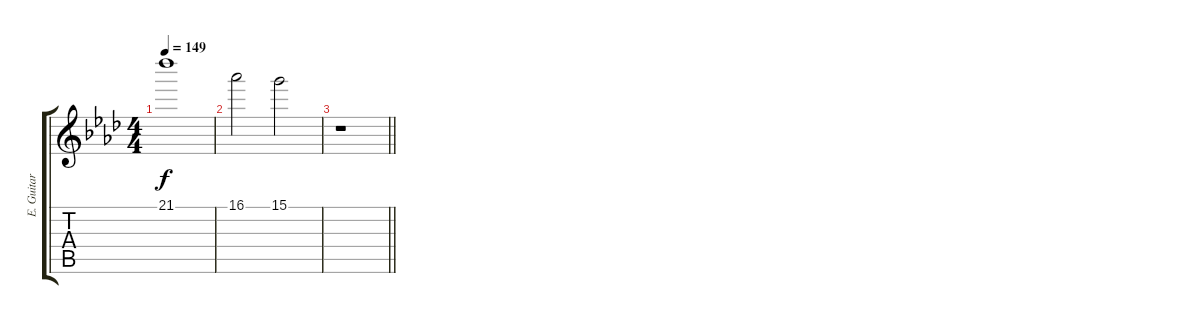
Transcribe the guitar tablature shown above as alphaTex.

\track ("E. Guitar I" "E. Guitar ") {instrument overdrivenguitar}
\staff {score tabs}
\tuning (E4 B3 G3 D3 A2 E2) {hide}
\ts (4 4)
\tempo 149
\clef g2
\ks ab
21.1.1{dy f} |
16.1.2 15.1.2 |
\barLineRight lightlight
r.1
